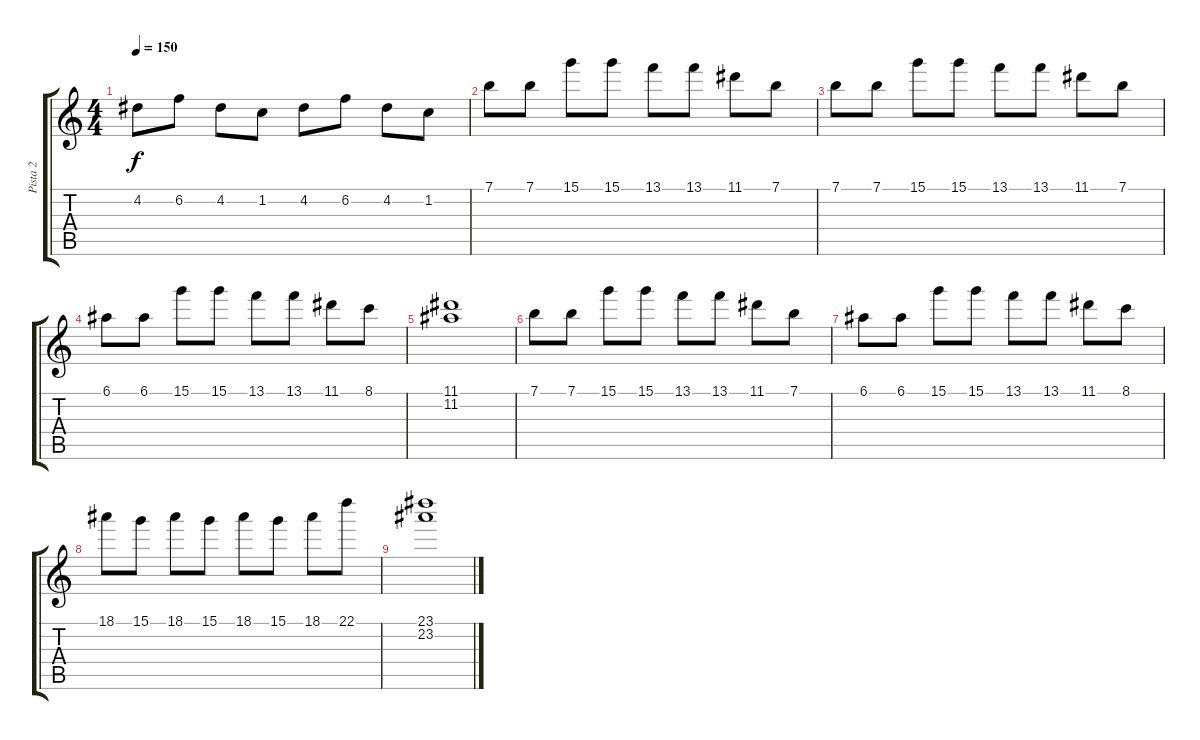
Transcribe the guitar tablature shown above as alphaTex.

\track ("Pista 2" "Pista 2") {instrument distortionguitar}
\staff {score tabs}
\tuning (E4 B3 G3 D3 A2 E2) {hide}
\ts (4 4)
\tempo 150
\clef g2
\ks c
4.2.8{dy f} 6.2.8 4.2.8 1.2.8 4.2.8 6.2.8 4.2.8 1.2.8 |
7.1.8 7.1.8 15.1.8 15.1.8 13.1.8 13.1.8 11.1.8 7.1.8 |
7.1.8 7.1.8 15.1.8 15.1.8 13.1.8 13.1.8 11.1.8 7.1.8 |
6.1.8 6.1.8 15.1.8 15.1.8 13.1.8 13.1.8 11.1.8 8.1.8 |
(11.1 11.2).1 |
7.1.8 7.1.8 15.1.8 15.1.8 13.1.8 13.1.8 11.1.8 7.1.8 |
6.1.8 6.1.8 15.1.8 15.1.8 13.1.8 13.1.8 11.1.8 8.1.8 |
18.1.8 15.1.8 18.1.8 15.1.8 18.1.8 15.1.8 18.1.8 22.1.8 |
(23.1 23.2).1
